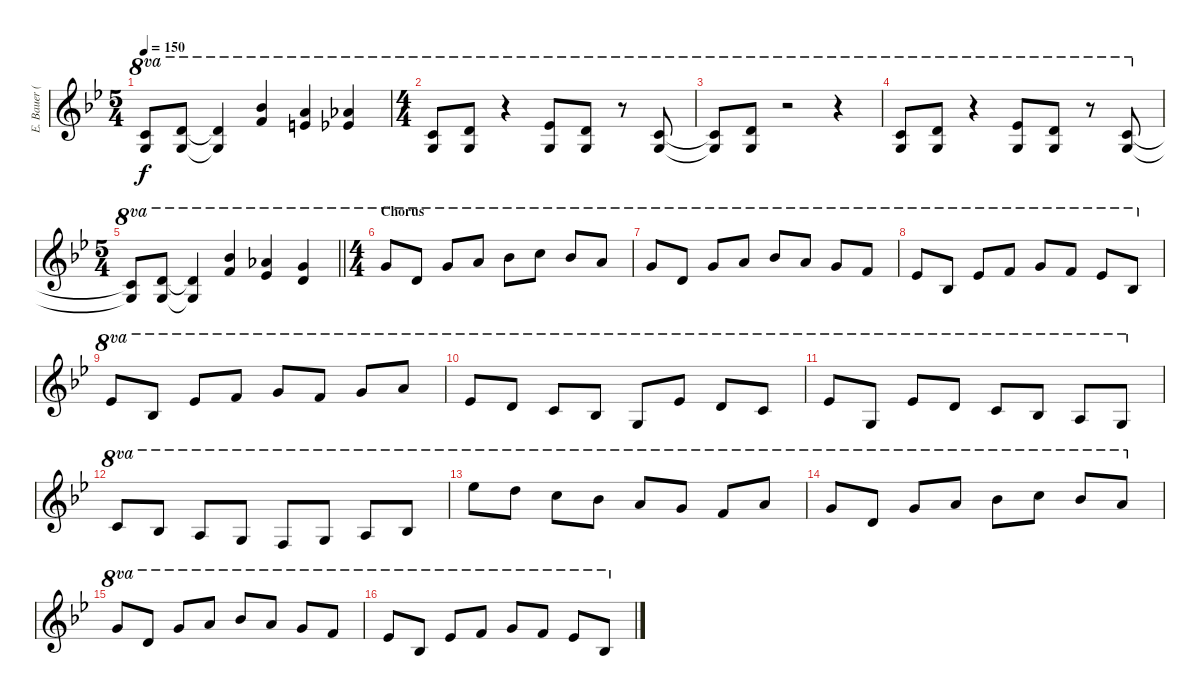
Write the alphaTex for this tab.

\track ("E. Bauer (Keyboard)" "E. Bauer (") {instrument stringensemble1}
\staff {score}
\tuning (E4 B3 G3 D3 A2 E2) {hide}
\ts (5 4)
\tempo 150
\clef g2
\ks gminor
(8.1{t} 8.2{t}).8{ot 8va dy f} (10.1 8.2).8{ot 8va} (10.1{t} 8.2{t}).4{ot 8va} (18.1 18.2).4{ot 8va} (17.1 17.2).4{ot 8va} (16.1 16.2).4{ot 8va} |
\ts (4 4)
(8.1 8.2).8{ot 8va} (10.1 8.2).8{ot 8va} r.4{ot 8va} (11.1 8.2).8{ot 8va} (10.1 8.2).8{ot 8va} r.8{ot 8va} (8.1 8.2).8{ot 8va} |
(8.1{t} 8.2{t}).8{ot 8va} (10.1 8.2).8{ot 8va} r.2{ot 8va} r.4{ot 8va} |
(8.1 8.2).8{ot 8va} (10.1 8.2).8{ot 8va} r.4{ot 8va} (11.1 8.2).8{ot 8va} (10.1 8.2).8{ot 8va} r.8{ot 8va} (8.1 8.2).8{ot 8va} |
\ts (5 4)
\barLineRight lightlight
(8.1{t} 8.2{t}).8{ot 8va} (10.1 8.2).8{ot 8va} (10.1{t} 8.2{t}).4{ot 8va} (18.1 18.2).4{ot 8va} (16.1 16.2).4{ot 8va} (15.1 15.2).4{ot 8va} |
\ts (4 4)
\section ("" "Chorus")
15.1.8{ot 8va} 10.1.8{ot 8va} 15.1.8{ot 8va} 17.1.8{ot 8va} 18.1.8{ot 8va} 20.1.8{ot 8va} 18.1.8{ot 8va} 17.1.8{ot 8va} |
15.1.8{ot 8va} 10.1.8{ot 8va} 15.1.8{ot 8va} 17.1.8{ot 8va} 18.1.8{ot 8va} 17.1.8{ot 8va} 15.1.8{ot 8va} 13.1.8{ot 8va} |
11.1.8{ot 8va} 6.1.8{ot 8va} 11.1.8{ot 8va} 13.1.8{ot 8va} 15.1.8{ot 8va} 13.1.8{ot 8va} 11.1.8{ot 8va} 6.1.8{ot 8va} |
11.1.8{ot 8va} 6.1.8{ot 8va} 11.1.8{ot 8va} 13.1.8{ot 8va} 15.1.8{ot 8va} 13.1.8{ot 8va} 15.1.8{ot 8va} 17.1.8{ot 8va} |
11.1.8{ot 8va} 10.1.8{ot 8va} 8.1.8{ot 8va} 6.1.8{ot 8va} 3.1.8{ot 8va} 11.1.8{ot 8va} 10.1.8{ot 8va} 8.1.8{ot 8va} |
11.1.8{ot 8va} 3.1.8{ot 8va} 11.1.8{ot 8va} 10.1.8{ot 8va} 8.1.8{ot 8va} 6.1.8{ot 8va} 5.1.8{ot 8va} 3.1.8{ot 8va} |
8.1.8{ot 8va} 6.1.8{ot 8va} 5.1.8{ot 8va} 3.1.8{ot 8va} 1.1.8{ot 8va} 3.1.8{ot 8va} 5.1.8{ot 8va} 6.1.8{ot 8va} |
23.1.8{ot 8va} 22.1.8{ot 8va} 20.1.8{ot 8va} 18.1.8{ot 8va} 17.1.8{ot 8va} 15.1.8{ot 8va} 13.1.8{ot 8va} 17.1.8{ot 8va} |
15.1.8{ot 8va} 10.1.8{ot 8va} 15.1.8{ot 8va} 17.1.8{ot 8va} 18.1.8{ot 8va} 20.1.8{ot 8va} 18.1.8{ot 8va} 17.1.8{ot 8va} |
15.1.8{ot 8va} 10.1.8{ot 8va} 15.1.8{ot 8va} 17.1.8{ot 8va} 18.1.8{ot 8va} 17.1.8{ot 8va} 15.1.8{ot 8va} 13.1.8{ot 8va} |
11.1.8{ot 8va} 6.1.8{ot 8va} 11.1.8{ot 8va} 13.1.8{ot 8va} 15.1.8{ot 8va} 13.1.8{ot 8va} 11.1.8{ot 8va} 6.1.8{ot 8va}
